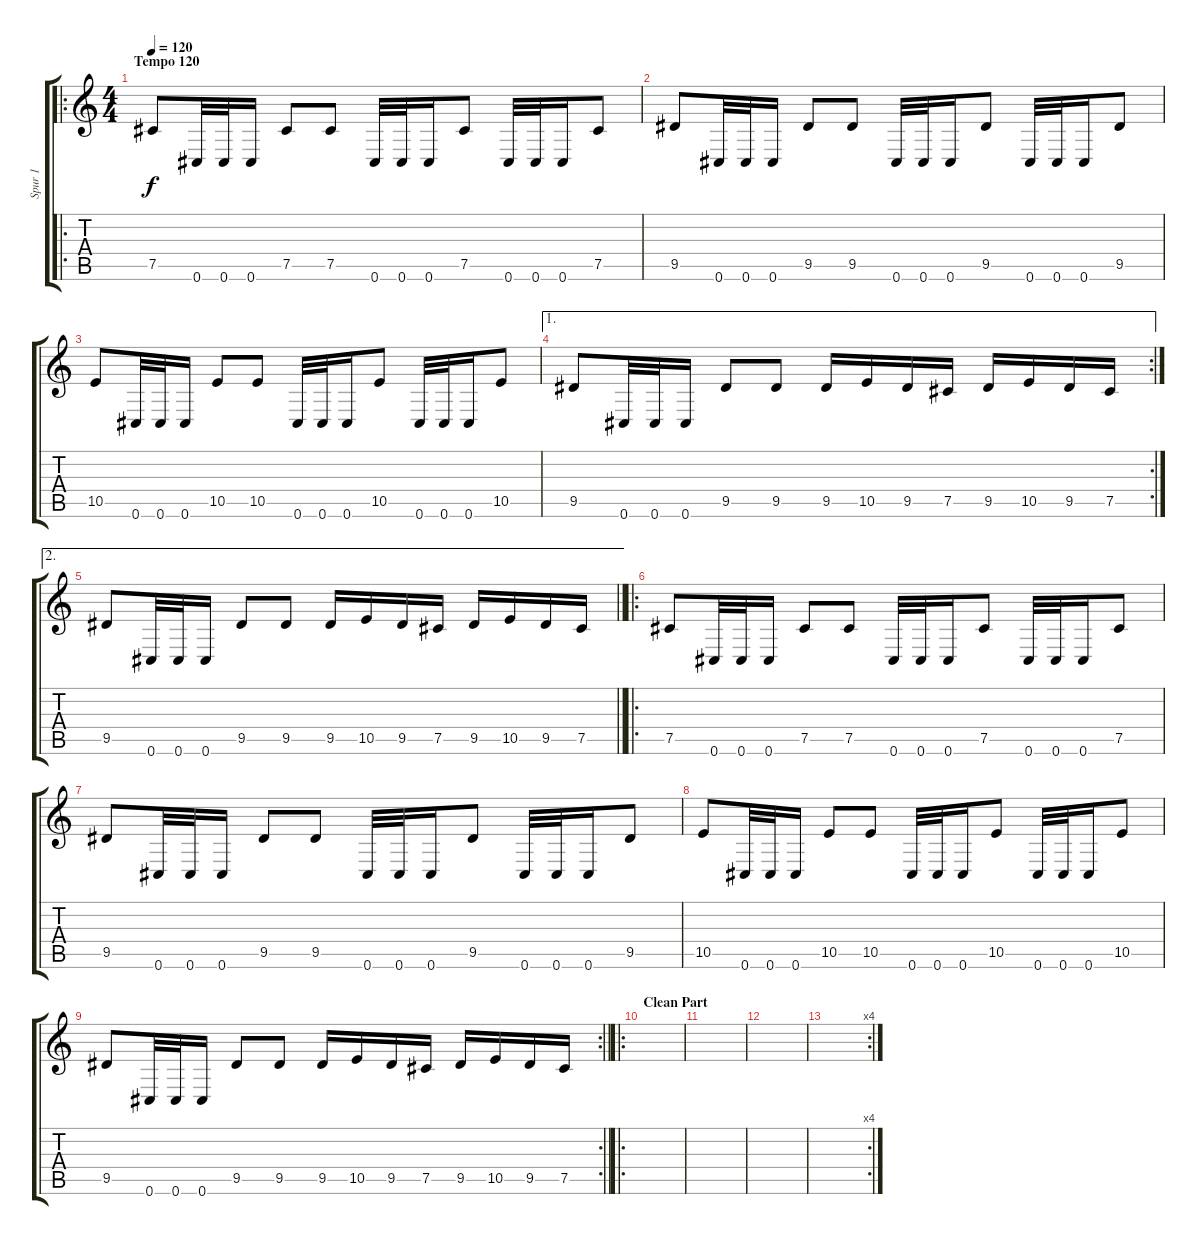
\track ("Spur 1" "Spur 1") {instrument distortionguitar}
\staff {score tabs}
\tuning (Db4 Ab3 E3 B2 Gb2 Db2) {hide}
\ro
\ts (4 4)
\section ("" "Tempo 120")
\tempo 120
\clef g2
\ks c
7.5.8{dy f} 0.6.32 0.6.32 0.6.16 7.5.8 7.5.8 0.6.32 0.6.32 0.6.16 7.5.8 0.6.32 0.6.32 0.6.16 7.5.8 |
9.5.8 0.6.32 0.6.32 0.6.16 9.5.8 9.5.8 0.6.32 0.6.32 0.6.16 9.5.8 0.6.32 0.6.32 0.6.16 9.5.8 |
10.5.8 0.6.32 0.6.32 0.6.16 10.5.8 10.5.8 0.6.32 0.6.32 0.6.16 10.5.8 0.6.32 0.6.32 0.6.16 10.5.8 |
\ae 1
\rc 2
9.5.8 0.6.32 0.6.32 0.6.16 9.5.8 9.5.8 9.5.16 10.5.16 9.5.16 7.5.16 9.5.16 10.5.16 9.5.16 7.5.16 |
\ae 2
\barLineRight lightlight
9.5.8 0.6.32 0.6.32 0.6.16 9.5.8 9.5.8 9.5.16 10.5.16 9.5.16 7.5.16 9.5.16 10.5.16 9.5.16 7.5.16 |
\ro
7.5.8 0.6.32 0.6.32 0.6.16 7.5.8 7.5.8 0.6.32 0.6.32 0.6.16 7.5.8 0.6.32 0.6.32 0.6.16 7.5.8 |
9.5.8 0.6.32 0.6.32 0.6.16 9.5.8 9.5.8 0.6.32 0.6.32 0.6.16 9.5.8 0.6.32 0.6.32 0.6.16 9.5.8 |
10.5.8 0.6.32 0.6.32 0.6.16 10.5.8 10.5.8 0.6.32 0.6.32 0.6.16 10.5.8 0.6.32 0.6.32 0.6.16 10.5.8 |
\rc 2
\barLineRight lightlight
9.5.8 0.6.32 0.6.32 0.6.16 9.5.8 9.5.8 9.5.16 10.5.16 9.5.16 7.5.16 9.5.16 10.5.16 9.5.16 7.5.16 |
\ro
\section ("" "Clean Part")
|
|
|
\rc 4
